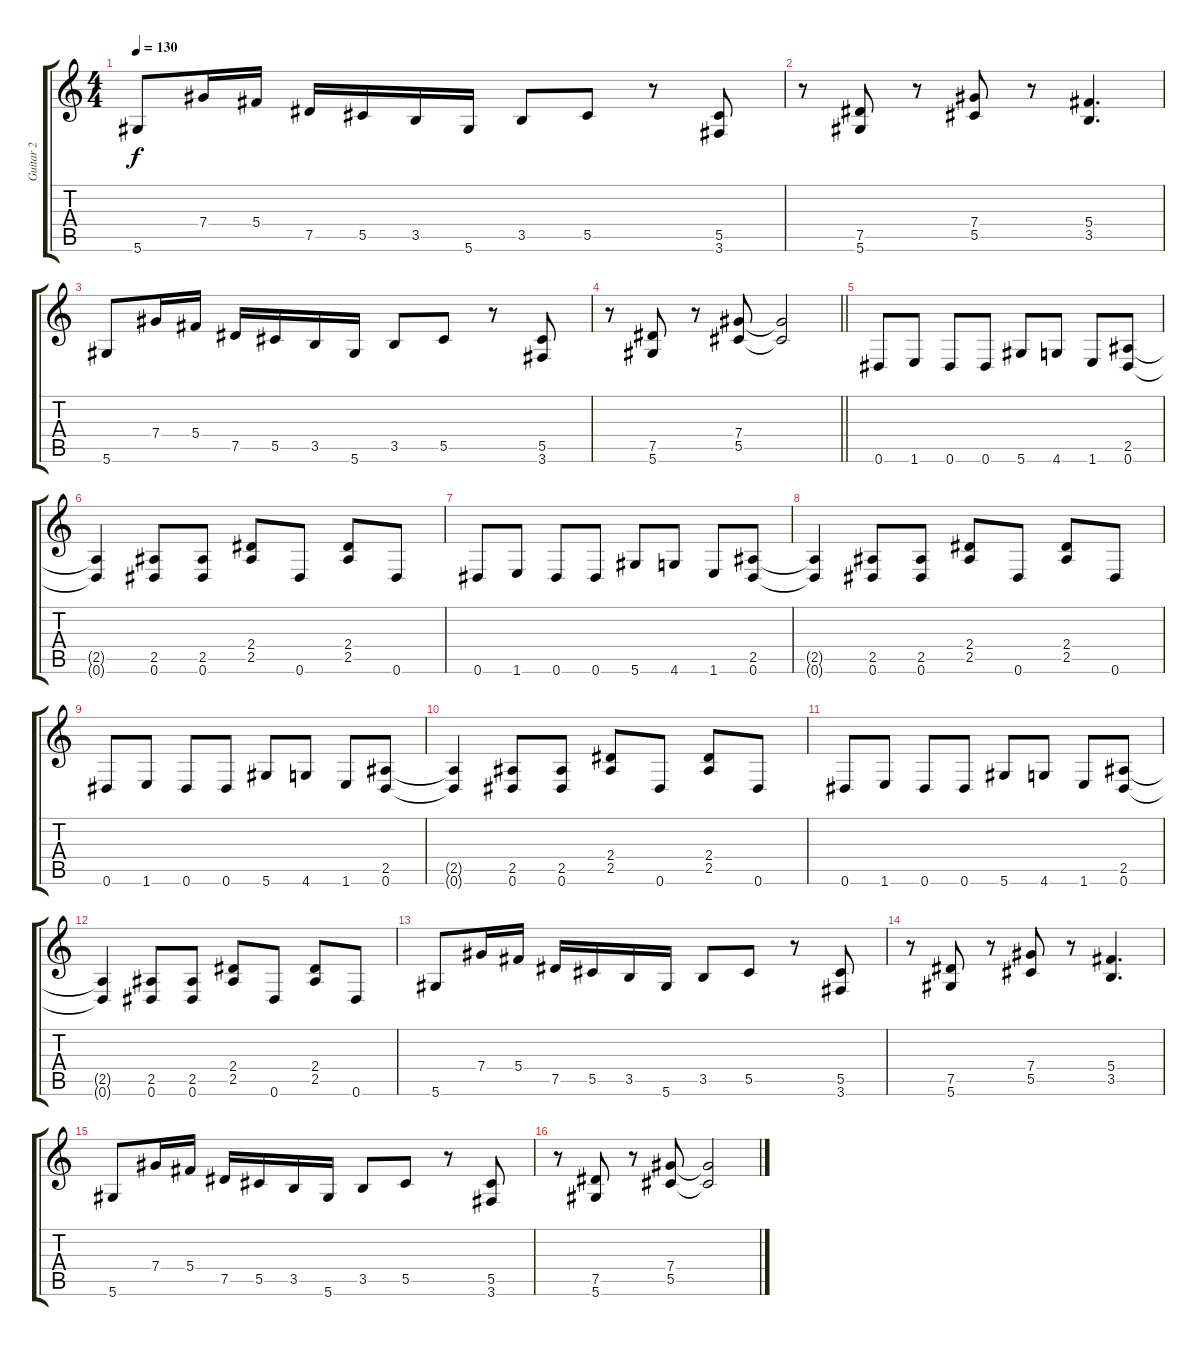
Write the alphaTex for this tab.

\track ("Guitar 2" "Guitar 2") {instrument overdrivenguitar}
\staff {score tabs}
\tuning (Eb4 Bb3 Gb3 Db3 Ab2 Eb2) {hide}
\ts (4 4)
\tempo 130
\clef g2
\ks c
5.6.8{dy f} 7.4.16 5.4.16 7.5.16 5.5.16 3.5.16 5.6.16 3.5.8 5.5.8 r.8 (5.5 3.6).8 |
r.8 (7.5 5.6).8 r.8 (7.4 5.5).8 r.8 (5.4 3.5).4{d} |
5.6.8 7.4.16 5.4.16 7.5.16 5.5.16 3.5.16 5.6.16 3.5.8 5.5.8 r.8 (5.5 3.6).8 |
\barLineRight lightlight
r.8 (7.5 5.6).8 r.8 (7.4 5.5).8 (7.4{t} 5.5{t}).2 |
0.6.8 1.6.8 0.6.8 0.6.8 5.6.8 4.6.8 1.6.8 (2.5 0.6).8 |
(2.5{t} 0.6{t}).4 (2.5 0.6).8 (2.5 0.6).8 (2.4 2.5).8 0.6.8 (2.4 2.5).8 0.6.8 |
0.6.8 1.6.8 0.6.8 0.6.8 5.6.8 4.6.8 1.6.8 (2.5 0.6).8 |
(2.5{t} 0.6{t}).4 (2.5 0.6).8 (2.5 0.6).8 (2.4 2.5).8 0.6.8 (2.4 2.5).8 0.6.8 |
0.6.8 1.6.8 0.6.8 0.6.8 5.6.8 4.6.8 1.6.8 (2.5 0.6).8 |
(2.5{t} 0.6{t}).4 (2.5 0.6).8 (2.5 0.6).8 (2.4 2.5).8 0.6.8 (2.4 2.5).8 0.6.8 |
0.6.8 1.6.8 0.6.8 0.6.8 5.6.8 4.6.8 1.6.8 (2.5 0.6).8 |
(2.5{t} 0.6{t}).4 (2.5 0.6).8 (2.5 0.6).8 (2.4 2.5).8 0.6.8 (2.4 2.5).8 0.6.8 |
5.6.8 7.4.16 5.4.16 7.5.16 5.5.16 3.5.16 5.6.16 3.5.8 5.5.8 r.8 (5.5 3.6).8 |
r.8 (7.5 5.6).8 r.8 (7.4 5.5).8 r.8 (5.4 3.5).4{d} |
5.6.8 7.4.16 5.4.16 7.5.16 5.5.16 3.5.16 5.6.16 3.5.8 5.5.8 r.8 (5.5 3.6).8 |
r.8 (7.5 5.6).8 r.8 (7.4 5.5).8 (7.4{t} 5.5{t}).2
